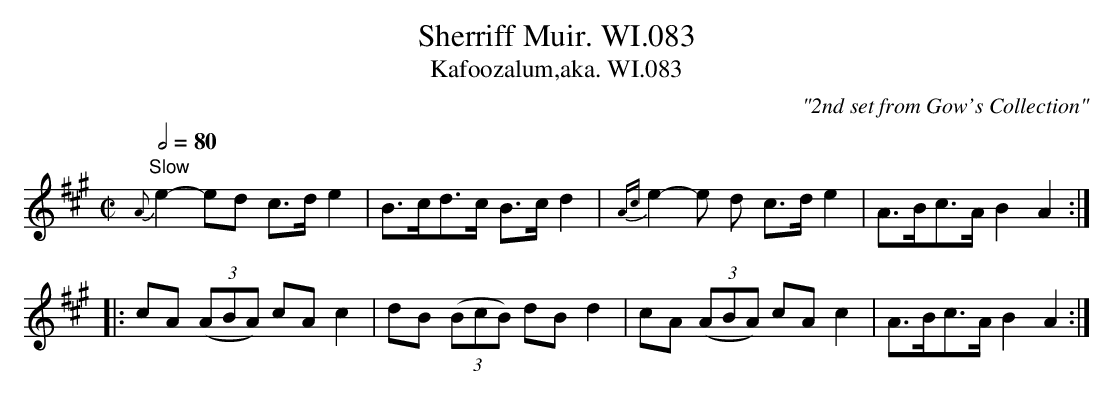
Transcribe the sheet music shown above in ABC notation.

X:1
T:Sherriff Muir. WI.083
T:Kafoozalum,aka. WI.083
M:C|
L:1/8
Q:1/2=80
C:"2nd set from Gow's Collection"
K:A
"Slow"{A}e2-ed c>de2|B>cd>c B>cd2|{Ac}e2-e d c>de2|\
A>Bc>A B2A2:|
|:cA ((3ABA) cAc2|dB ((3BcB) dBd2|cA ((3ABA) cAc2|\
A>Bc>A B2A2:|
